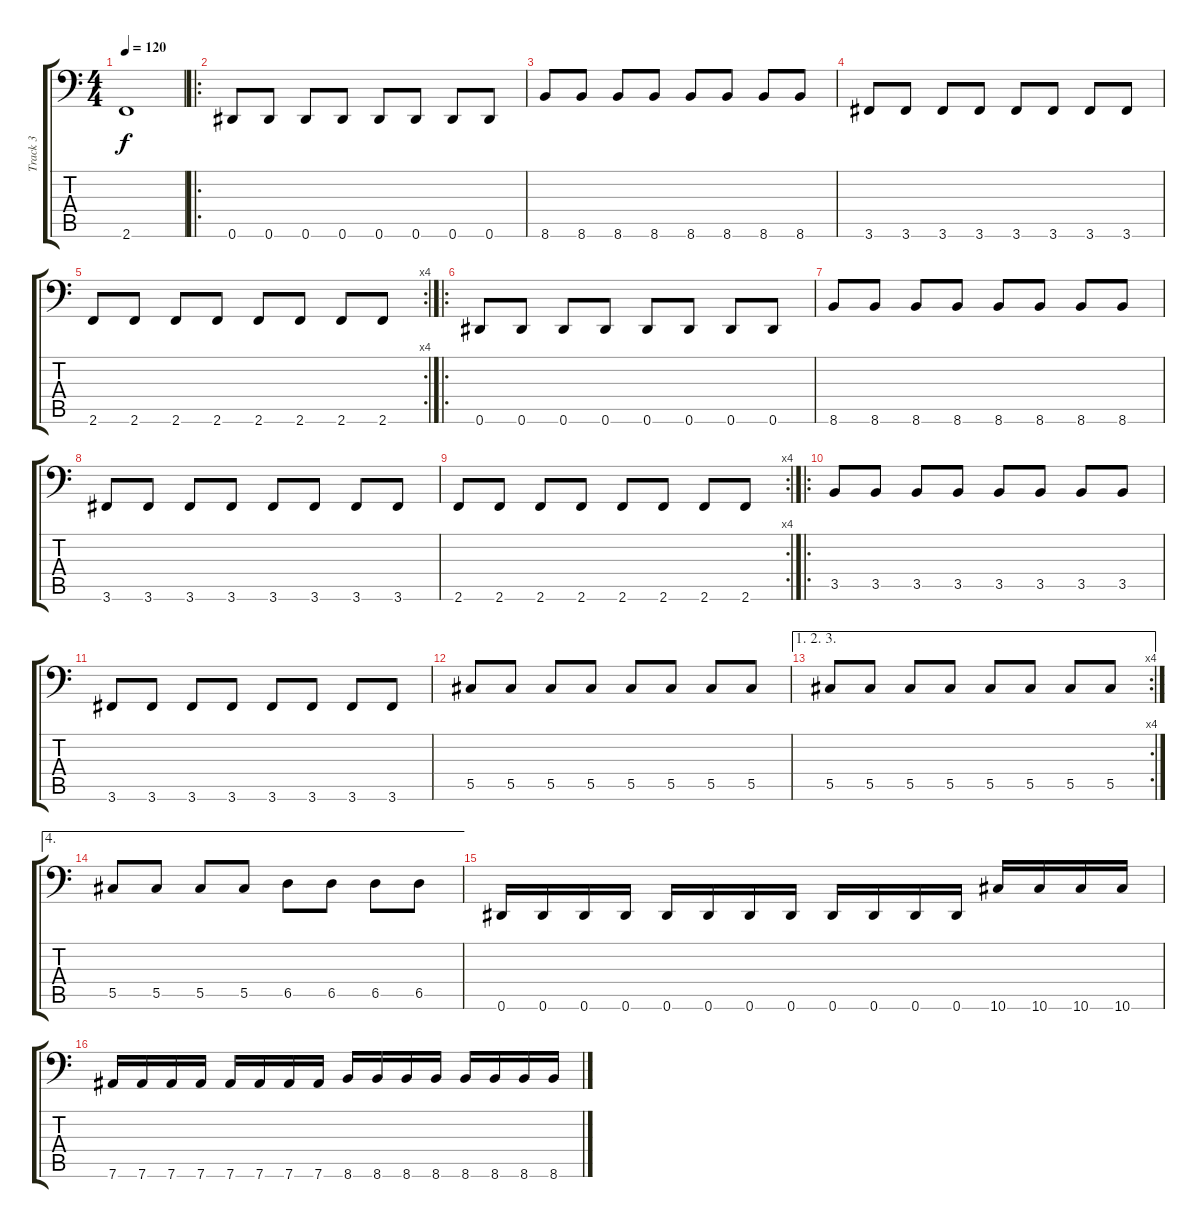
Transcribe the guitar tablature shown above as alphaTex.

\track ("Track 3" "Track 3") {instrument electricbasspick}
\staff {score tabs}
\tuning (Eb3 Bb2 Gb2 Db2 Ab1 Eb1) {hide}
\ts (4 4)
\tempo 120
\clef f4
\ks c
2.6{t}.1{dy f} |
\ro
0.6.8 0.6.8 0.6.8 0.6.8 0.6.8 0.6.8 0.6.8 0.6.8 |
8.6.8 8.6.8 8.6.8 8.6.8 8.6.8 8.6.8 8.6.8 8.6.8 |
3.6.8 3.6.8 3.6.8 3.6.8 3.6.8 3.6.8 3.6.8 3.6.8 |
\rc 4
2.6.8 2.6.8 2.6.8 2.6.8 2.6.8 2.6.8 2.6.8 2.6.8 |
\ro
0.6.8 0.6.8 0.6.8 0.6.8 0.6.8 0.6.8 0.6.8 0.6.8 |
8.6.8 8.6.8 8.6.8 8.6.8 8.6.8 8.6.8 8.6.8 8.6.8 |
3.6.8 3.6.8 3.6.8 3.6.8 3.6.8 3.6.8 3.6.8 3.6.8 |
\rc 4
2.6.8 2.6.8 2.6.8 2.6.8 2.6.8 2.6.8 2.6.8 2.6.8 |
\ro
3.5.8 3.5.8 3.5.8 3.5.8 3.5.8 3.5.8 3.5.8 3.5.8 |
3.6.8 3.6.8 3.6.8 3.6.8 3.6.8 3.6.8 3.6.8 3.6.8 |
5.5.8 5.5.8 5.5.8 5.5.8 5.5.8 5.5.8 5.5.8 5.5.8 |
\ae (1 2 3)
\rc 4
5.5.8 5.5.8 5.5.8 5.5.8 5.5.8 5.5.8 5.5.8 5.5.8 |
\ae 4
5.5.8 5.5.8 5.5.8 5.5.8 6.5.8 6.5.8 6.5.8 6.5.8 |
0.6.16 0.6.16 0.6.16 0.6.16 0.6.16 0.6.16 0.6.16 0.6.16 0.6.16 0.6.16 0.6.16 0.6.16 10.6.16 10.6.16 10.6.16 10.6.16 |
7.6.16 7.6.16 7.6.16 7.6.16 7.6.16 7.6.16 7.6.16 7.6.16 8.6.16 8.6.16 8.6.16 8.6.16 8.6.16 8.6.16 8.6.16 8.6.16
